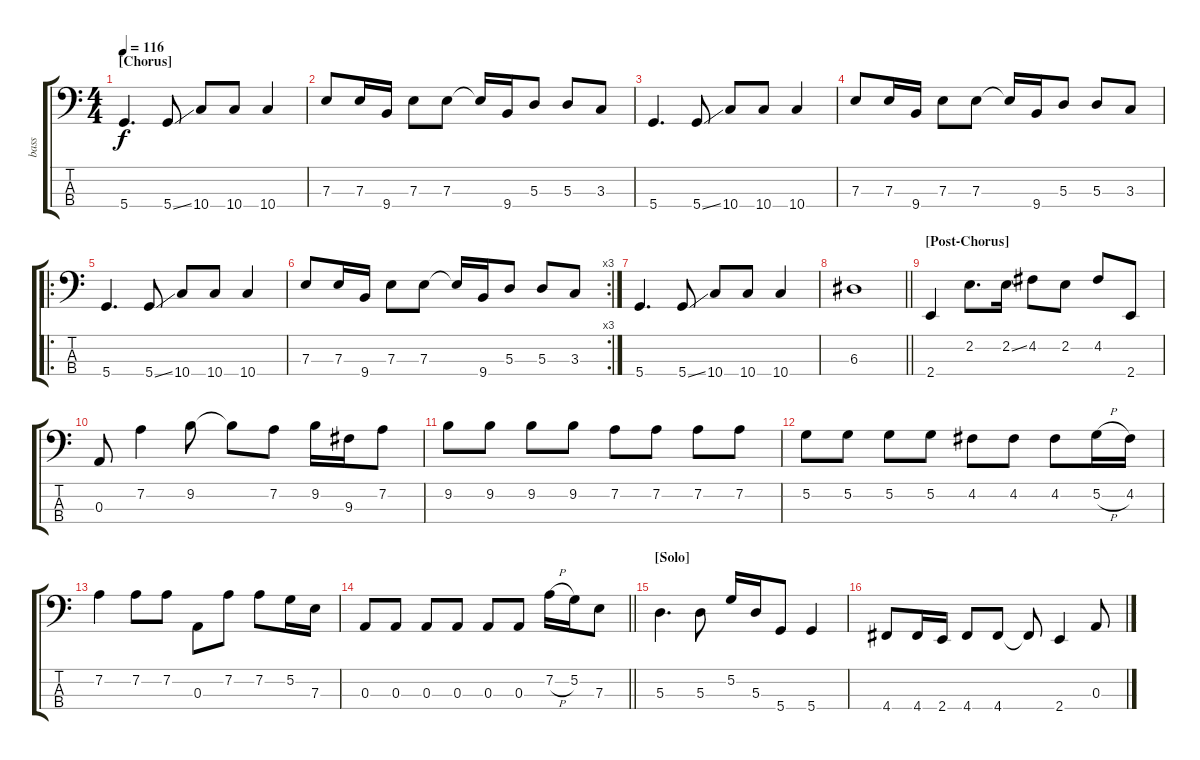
\track ("bass" "bass") {instrument electricbassfinger}
\staff {score tabs}
\tuning (G2 D2 A1 D1) {hide}
\ts (4 4)
\section ("" "[Chorus]")
\tempo 116
\clef f4
\ks c
5.4.4{d dy f} 5.4{ss}.8 10.4.8 10.4.8 10.4.4 |
7.3.8 7.3.16 9.4.16 7.3.8 7.3.8 7.3{t}.16 9.4.16 5.3.8 5.3.8 3.3.8 |
5.4.4{d} 5.4{ss}.8 10.4.8 10.4.8 10.4.4 |
7.3.8 7.3.16 9.4.16 7.3.8 7.3.8 7.3{t}.16 9.4.16 5.3.8 5.3.8 3.3.8 |
\ro
5.4.4{d} 5.4{ss}.8 10.4.8 10.4.8 10.4.4 |
\rc 3
7.3.8 7.3.16 9.4.16 7.3.8 7.3.8 7.3{t}.16 9.4.16 5.3.8 5.3.8 3.3.8 |
5.4.4{d} 5.4{ss}.8 10.4.8 10.4.8 10.4.4 |
\barLineRight lightlight
6.3.1 |
\section ("" "[Post-Chorus]")
2.4.4 2.2.8{d} 2.2{ss}.16 4.2.8 2.2.8 4.2.8 2.4.8 |
0.3.8 7.2.4 9.2.8 9.2{t}.8 7.2.8 9.2.16 9.3.16 7.2.8 |
9.2.8 9.2.8 9.2.8 9.2.8 7.2.8 7.2.8 7.2.8 7.2.8 |
5.2.8 5.2.8 5.2.8 5.2.8 4.2.8 4.2.8 4.2.8 5.2{h}.16 4.2.16 |
7.2.4 7.2.8 7.2.8 0.3.8 7.2.8 7.2.8 5.2.16 7.3.16 |
\barLineRight lightlight
0.3.8 0.3.8 0.3.8 0.3.8 0.3.8 0.3.8 7.2{h}.16 5.2.16 7.3.8 |
\section ("" "[Solo]")
5.3.4{d} 5.3.8 5.2.16 5.3.16 5.4.8 5.4.4 |
4.4.8 4.4.16 2.4.16 4.4.8 4.4.8 4.4{t}.8 2.4.4 0.3.8
